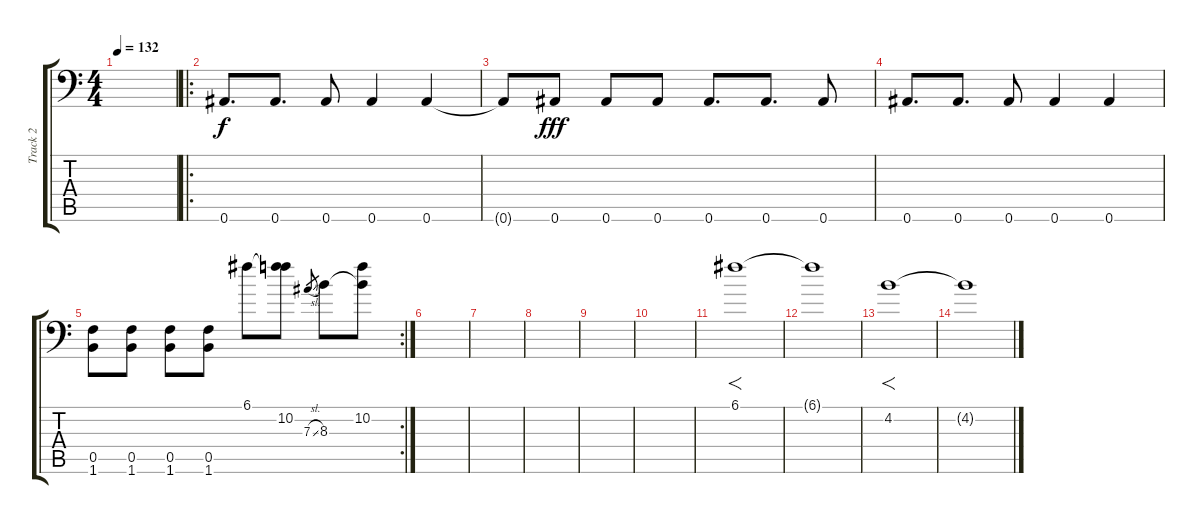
\track ("Track 2" "Track 2") {instrument distortionguitar}
\staff {score tabs}
\tuning (C4 G3 Eb3 Bb2 F2 Bb1) {hide}
\ts (4 4)
\tempo 132
\clef f4
\ks c
|
\ro
0.6.8{d} 0.6.8{d} 0.6.8 0.6.4 0.6.4 |
0.6{t}.8{dy f} 0.6.8{dy fff} 0.6.8 0.6.8 0.6.8{d} 0.6.8{d} 0.6.8 |
0.6.8{d} 0.6.8{d} 0.6.8 0.6.4 0.6.4 |
\rc 2
(0.5 1.6).8 (0.5 1.6).8 (0.5 1.6).8 (0.5 1.6).8 6.1.8 (6.1{t} 10.2).8 7.3{sl}.8{gr} 8.3.8 (10.2 8.3{t}).8 |
|
|
|
|
|
6.1.1{f} |
6.1{t}.1 |
4.2.1{f} |
4.2{t}.1
